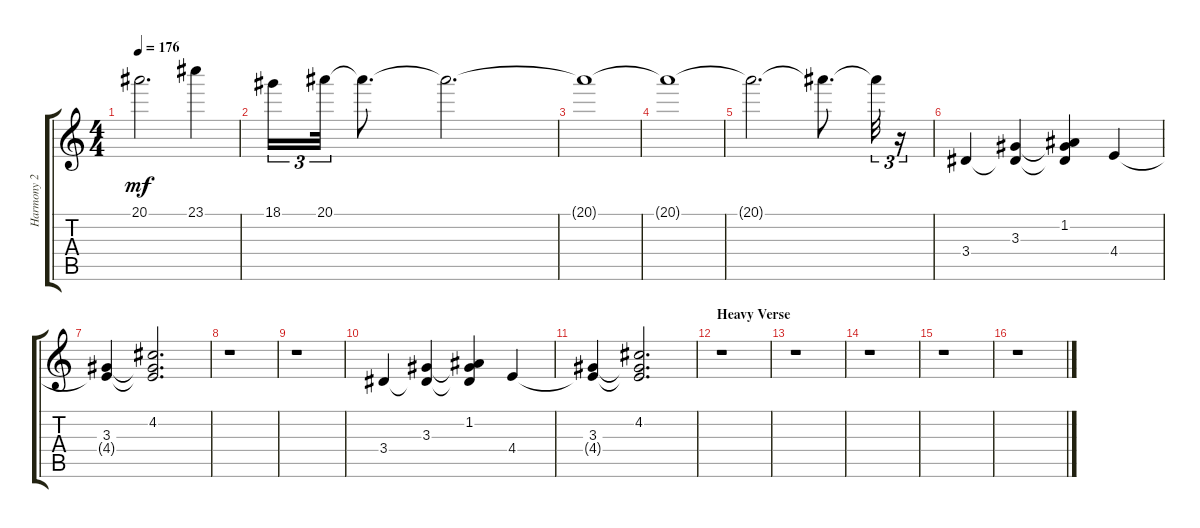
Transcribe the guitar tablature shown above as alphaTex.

\track ("Harmony 2" "Harmony 2") {instrument overdrivenguitar}
\staff {score tabs}
\tuning (D4 A3 F3 C3 G2 C2) {hide}
\ts (4 4)
\tempo 176
\clef g2
\ks aminor
20.1{t}.2{d dy mf} 23.1.4 |
18.1.16{tu (3 2)} 20.1.32{tu (3 2)} 20.1{t}.8{d} 20.1{t}.2{d} |
20.1{t}.1 |
20.1{t}.1 |
20.1{t}.2{d} 20.1{t}.8{d} 20.1{t}.32{tu (3 2)} r.16{tu (3 2)} |
3.4.4 (3.3 3.4{t}).4 (1.2 3.3{t} 3.4{t}).4 4.4.4 |
(3.3 4.4{t}).4 (4.2 3.3{t} 4.4{t}).2{d} |
r.1 |
r.1 |
3.4.4 (3.3 3.4{t}).4 (1.2 3.3{t} 3.4{t}).4 4.4.4 |
(3.3 4.4{t}).4 (4.2 3.3{t} 4.4{t}).2{d} |
\section ("" "Heavy Verse")
r.1 |
r.1 |
r.1 |
r.1 |
r.1
